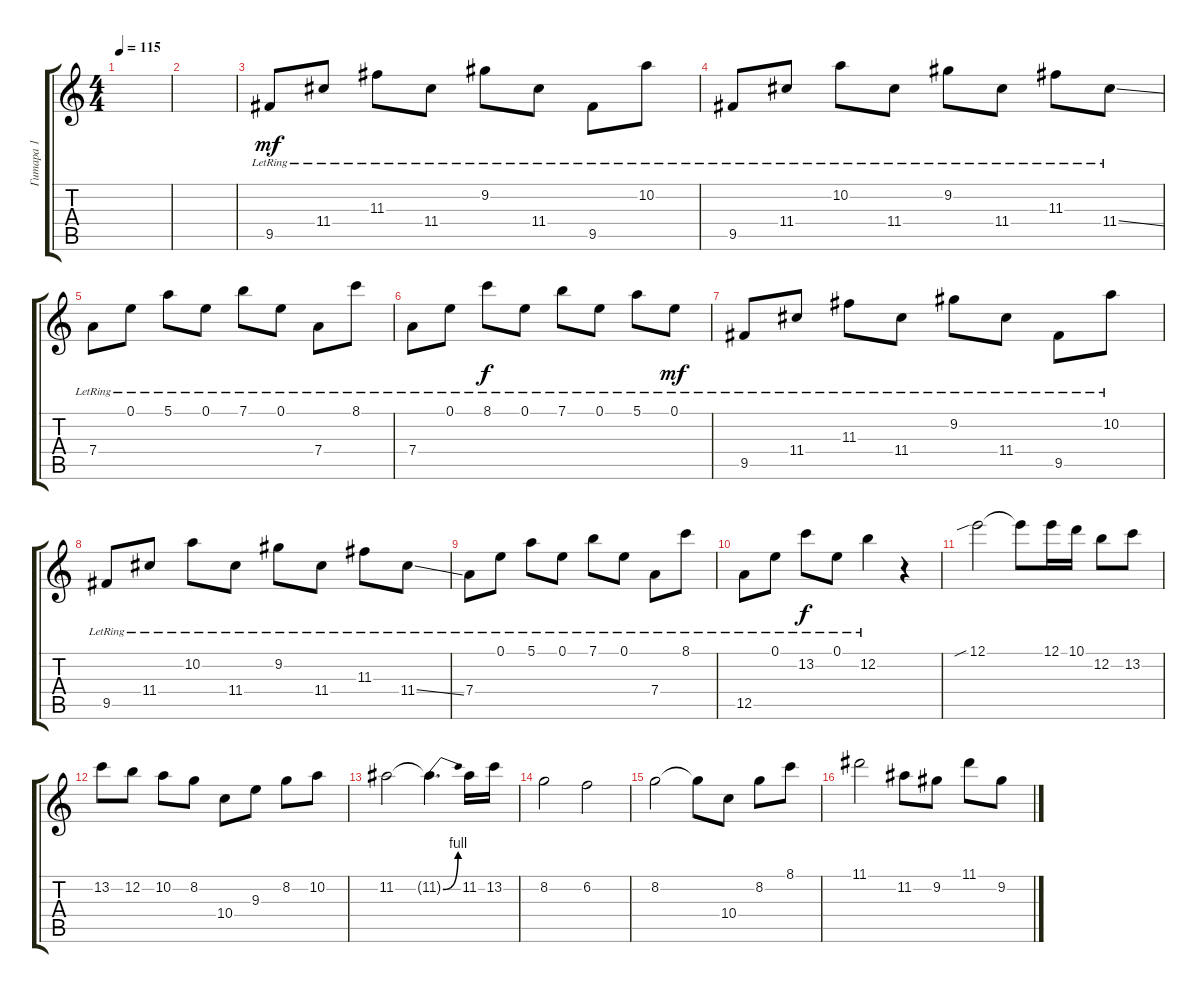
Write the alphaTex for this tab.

\track ("Гитара 1" "Гитара 1") {instrument acousticguitarsteel}
\staff {score tabs}
\tuning (E4 B3 G3 D3 A2 E2) {hide}
\ts (4 4)
\tempo 115
\clef g2
\ks c
|
|
9.5{lr}.8{dy mf} 11.4{lr}.8 11.3{lr}.8 11.4{lr}.8 9.2{lr}.8 11.4{lr}.8 9.5{lr}.8 10.2{lr}.8 |
9.5{lr}.8 11.4{lr}.8 10.2{lr}.8 11.4{lr}.8 9.2{lr}.8 11.4{lr}.8 11.3{lr}.8 11.4{ss lr}.8 |
7.4{lr}.8 0.1{lr}.8 5.1{lr}.8 0.1{lr}.8 7.1{lr}.8 0.1{lr}.8 7.4{lr}.8 8.1{lr}.8 |
7.4{lr}.8 0.1{lr}.8 8.1{lr}.8{dy f} 0.1{lr}.8 7.1{lr}.8 0.1{lr}.8 5.1{lr}.8 0.1{lr}.8{dy mf} |
9.5{lr}.8 11.4{lr}.8 11.3{lr}.8 11.4{lr}.8 9.2{lr}.8 11.4{lr}.8 9.5{lr}.8 10.2{lr}.8 |
9.5{lr}.8 11.4{lr}.8 10.2{lr}.8 11.4{lr}.8 9.2{lr}.8 11.4{lr}.8 11.3{lr}.8 11.4{ss lr}.8 |
7.4{lr}.8 0.1{lr}.8 5.1{lr}.8 0.1{lr}.8 7.1{lr}.8 0.1{lr}.8 7.4{lr}.8 8.1{lr}.8 |
12.5{lr}.8 0.1{lr}.8 13.2{lr}.8{dy f} 0.1{lr}.8 12.2{lr}.4 r.4 |
12.1{sib}.2{instrument distortionguitar} 12.1{t}.8 12.1.16 10.1.16 12.2.8 13.2.8 |
13.2.8 12.2.8 10.2.8 8.2.8 10.4.8 9.3.8 8.2.8 10.2.8 |
11.2.2 11.2{be (bend 0 0 60 4) t}.4{d} 11.2.16 13.2.16 |
8.2.2 6.2.2 |
8.2.2 8.2{t}.8 10.4.8 8.2.8 8.1.8 |
11.1.2 11.2.8 9.2.8 11.1.8 9.2.8
